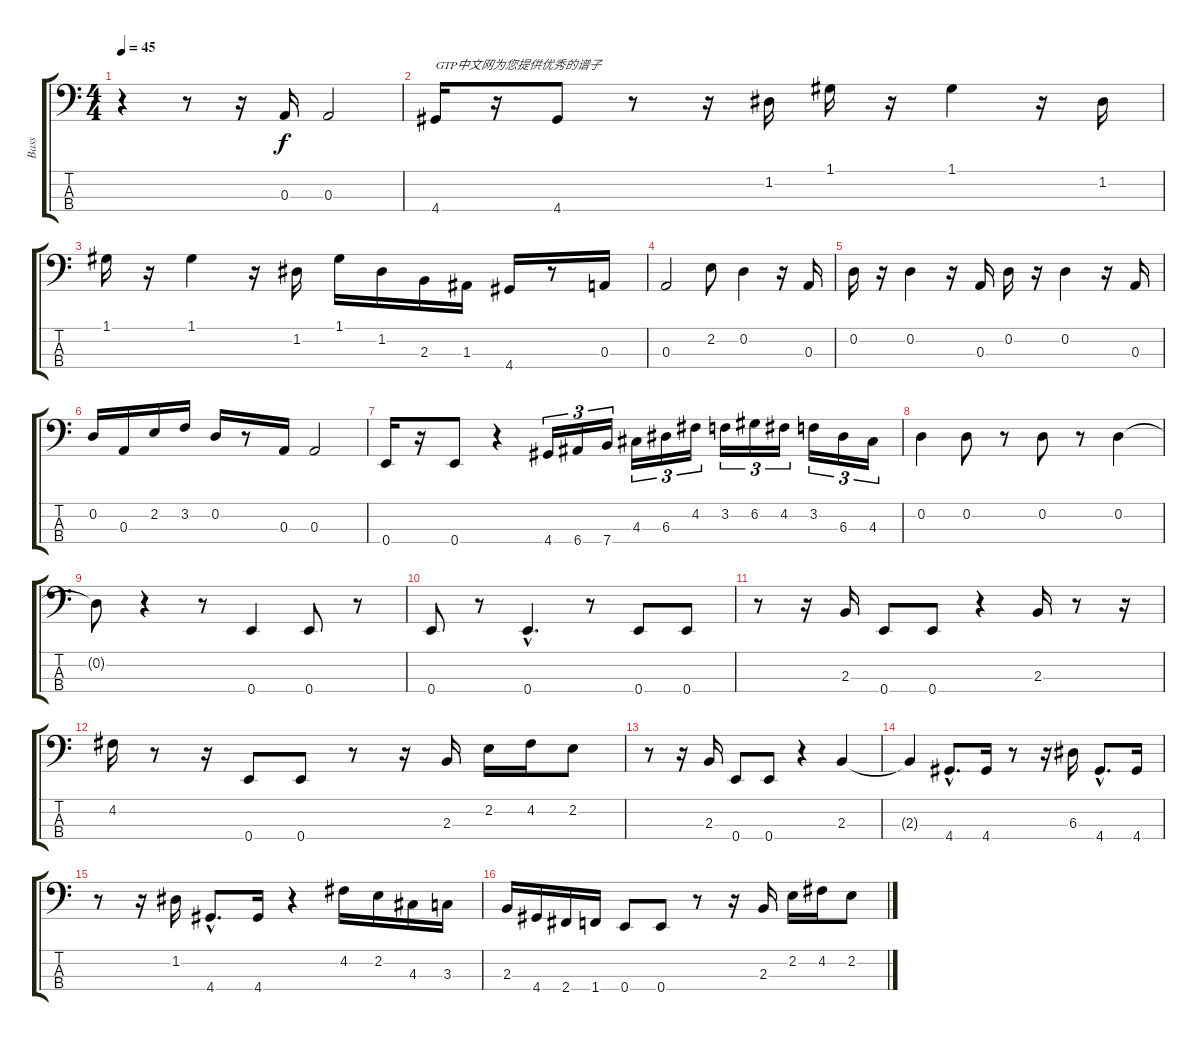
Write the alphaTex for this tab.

\track ("Bass" "Bass") {instrument slapbass2}
\staff {score tabs}
\tuning (G2 D2 A1 E1) {hide}
\ts (4 4)
\tempo 45
\clef f4
\ks c
r.4{dy f instrument slapbass2} r.8 r.16 0.3.16 0.3.2 |
4.4.16{txt "GTP中文网为您提供优秀的谱子"} r.16 4.4.8 r.8 r.16 1.2.16 1.1.16 r.16 1.1.4 r.16 1.2.16 |
1.1.16 r.16 1.1.4 r.16 1.2.16 1.1.16 1.2.16 2.3.16 1.3.16 4.4.16 r.8 0.3.16 |
0.3.2 2.2.8 0.2.4 r.16 0.3.16 |
0.2.16 r.16 0.2.4 r.16 0.3.16 0.2.16 r.16 0.2.4 r.16 0.3.16 |
0.2.16 0.3.16 2.2.16 3.2.16 0.2.16 r.8 0.3.16 0.3.2 |
0.4.16 r.16 0.4.8 r.4 4.4.16{tu (3 2)} 6.4.16{tu (3 2)} 7.4.16{tu (3 2)} 4.3.16{tu (3 2)} 6.3.16{tu (3 2)} 4.2.16{tu (3 2)} 3.2.16{tu (3 2)} 6.2.16{tu (3 2)} 4.2.16{tu (3 2)} 3.2.16{tu (3 2)} 6.3.16{tu (3 2)} 4.3.16{tu (3 2)} |
0.2.4 0.2.8 r.8 0.2.8 r.8 0.2.4 |
0.2{t}.8 r.4 r.8 0.4.4 0.4.8 r.8 |
0.4.8 r.8 0.4{hac}.4{d} r.8 0.4.8 0.4.8 |
r.8 r.16 2.3.16 0.4.8 0.4.8 r.4 2.3.16 r.8 r.16 |
4.2.16 r.8 r.16 0.4.8 0.4.8 r.8 r.16 2.3.16 2.2.16 4.2.16 2.2.8 |
r.8 r.16 2.3.16 0.4.8 0.4.8 r.4 2.3.4 |
2.3{t}.4 4.4{hac}.8{d} 4.4.16 r.8 r.16 6.3.16 4.4{hac}.8{d} 4.4.16 |
r.8 r.16 1.2.16 4.4{hac}.8{d} 4.4.16 r.4 4.2.16 2.2.16 4.3.16 3.3.16 |
2.3.16 4.4.16 2.4.16 1.4.16 0.4.8 0.4.8 r.8 r.16 2.3.16 2.2.16 4.2.16 2.2.8
